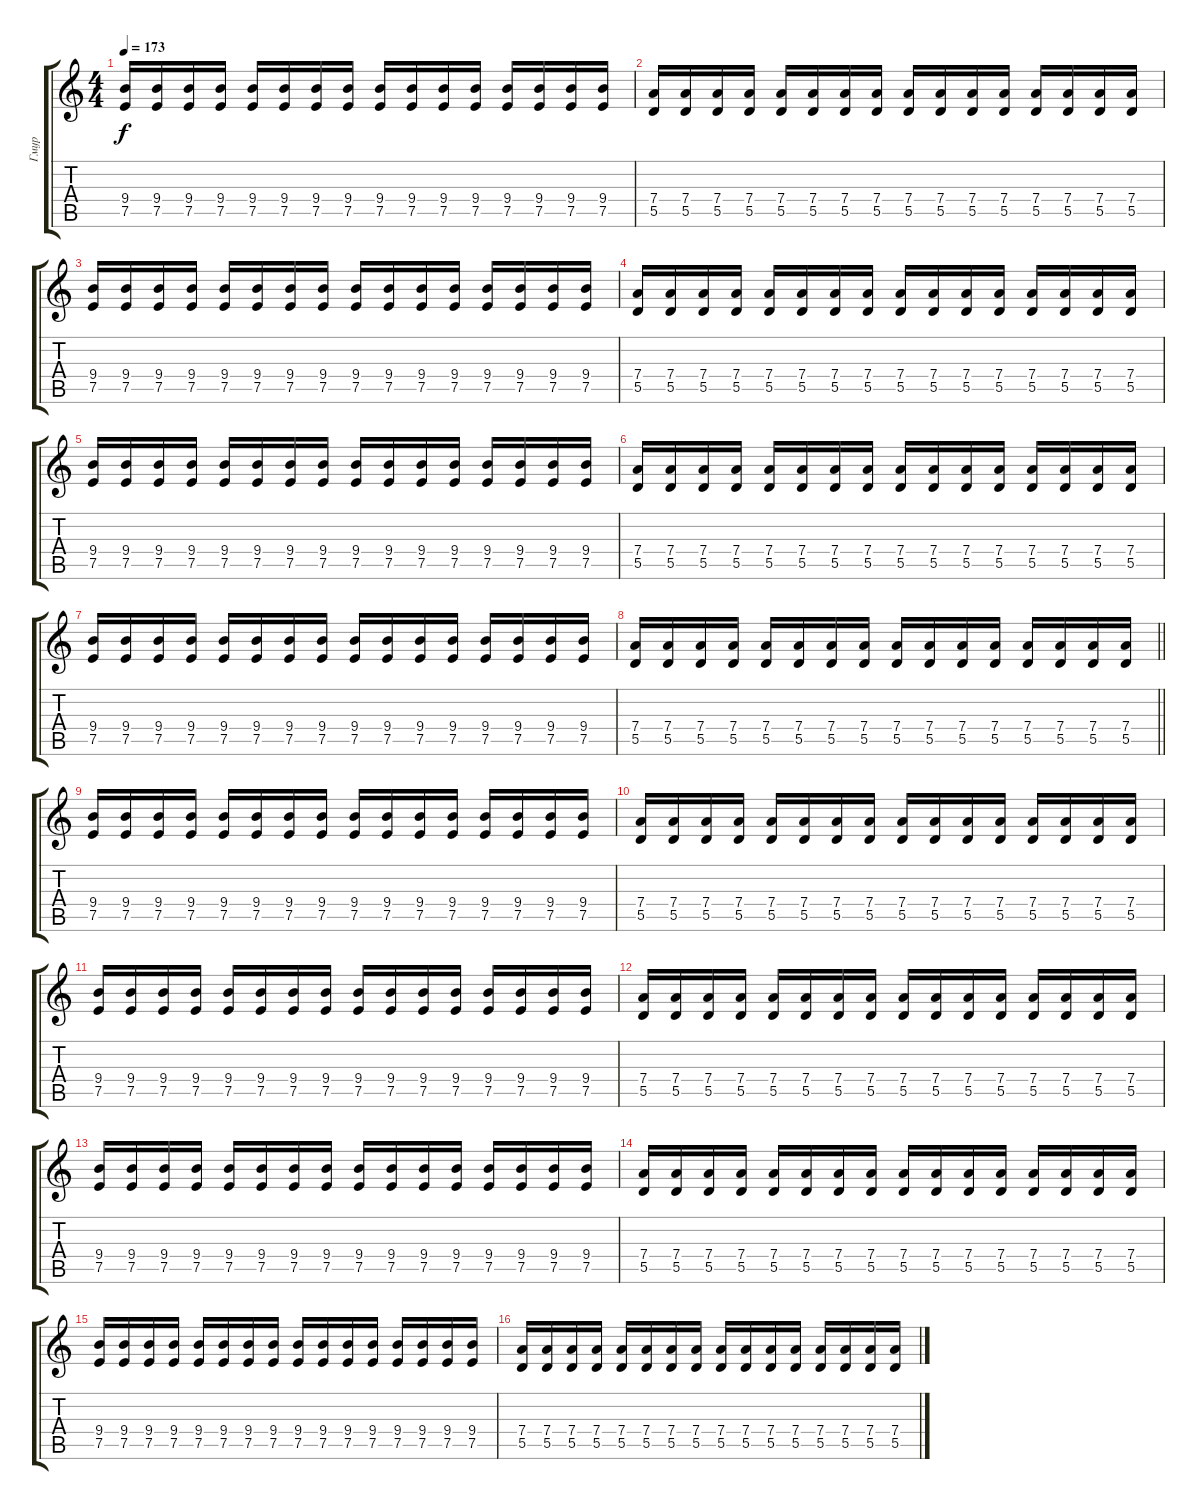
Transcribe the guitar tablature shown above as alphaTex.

\track ("Гмур" "Гмур") {instrument distortionguitar}
\staff {score tabs}
\tuning (E4 B3 G3 D3 A2 E2) {hide}
\ts (4 4)
\tempo 173
\clef g2
\ks c
(9.4 7.5).16{dy f volume 11} (9.4 7.5).16 (9.4 7.5).16 (9.4 7.5).16 (9.4 7.5).16 (9.4 7.5).16 (9.4 7.5).16 (9.4 7.5).16 (9.4 7.5).16 (9.4 7.5).16 (9.4 7.5).16 (9.4 7.5).16 (9.4 7.5).16 (9.4 7.5).16 (9.4 7.5).16 (9.4 7.5).16 |
(7.4 5.5).16 (7.4 5.5).16 (7.4 5.5).16 (7.4 5.5).16 (7.4 5.5).16 (7.4 5.5).16 (7.4 5.5).16 (7.4 5.5).16 (7.4 5.5).16 (7.4 5.5).16 (7.4 5.5).16 (7.4 5.5).16 (7.4 5.5).16 (7.4 5.5).16 (7.4 5.5).16 (7.4 5.5).16 |
(9.4 7.5).16{volume 11} (9.4 7.5).16 (9.4 7.5).16 (9.4 7.5).16 (9.4 7.5).16 (9.4 7.5).16 (9.4 7.5).16 (9.4 7.5).16 (9.4 7.5).16 (9.4 7.5).16 (9.4 7.5).16 (9.4 7.5).16 (9.4 7.5).16 (9.4 7.5).16 (9.4 7.5).16 (9.4 7.5).16 |
(7.4 5.5).16 (7.4 5.5).16 (7.4 5.5).16 (7.4 5.5).16 (7.4 5.5).16 (7.4 5.5).16 (7.4 5.5).16 (7.4 5.5).16 (7.4 5.5).16 (7.4 5.5).16 (7.4 5.5).16 (7.4 5.5).16 (7.4 5.5).16 (7.4 5.5).16 (7.4 5.5).16 (7.4 5.5).16 |
(9.4 7.5).16{volume 11} (9.4 7.5).16 (9.4 7.5).16 (9.4 7.5).16 (9.4 7.5).16 (9.4 7.5).16 (9.4 7.5).16 (9.4 7.5).16 (9.4 7.5).16 (9.4 7.5).16 (9.4 7.5).16 (9.4 7.5).16 (9.4 7.5).16 (9.4 7.5).16 (9.4 7.5).16 (9.4 7.5).16 |
(7.4 5.5).16 (7.4 5.5).16 (7.4 5.5).16 (7.4 5.5).16 (7.4 5.5).16 (7.4 5.5).16 (7.4 5.5).16 (7.4 5.5).16 (7.4 5.5).16 (7.4 5.5).16 (7.4 5.5).16 (7.4 5.5).16 (7.4 5.5).16 (7.4 5.5).16 (7.4 5.5).16 (7.4 5.5).16 |
(9.4 7.5).16{volume 11} (9.4 7.5).16 (9.4 7.5).16 (9.4 7.5).16 (9.4 7.5).16 (9.4 7.5).16 (9.4 7.5).16 (9.4 7.5).16 (9.4 7.5).16 (9.4 7.5).16 (9.4 7.5).16 (9.4 7.5).16 (9.4 7.5).16 (9.4 7.5).16 (9.4 7.5).16 (9.4 7.5).16 |
\barLineRight lightlight
(7.4 5.5).16 (7.4 5.5).16 (7.4 5.5).16 (7.4 5.5).16 (7.4 5.5).16 (7.4 5.5).16 (7.4 5.5).16 (7.4 5.5).16 (7.4 5.5).16 (7.4 5.5).16 (7.4 5.5).16 (7.4 5.5).16 (7.4 5.5).16 (7.4 5.5).16 (7.4 5.5).16 (7.4 5.5).16 |
(9.4 7.5).16{volume 11} (9.4 7.5).16 (9.4 7.5).16 (9.4 7.5).16 (9.4 7.5).16 (9.4 7.5).16 (9.4 7.5).16 (9.4 7.5).16 (9.4 7.5).16 (9.4 7.5).16 (9.4 7.5).16 (9.4 7.5).16 (9.4 7.5).16 (9.4 7.5).16 (9.4 7.5).16 (9.4 7.5).16 |
(7.4 5.5).16 (7.4 5.5).16 (7.4 5.5).16 (7.4 5.5).16 (7.4 5.5).16 (7.4 5.5).16 (7.4 5.5).16 (7.4 5.5).16 (7.4 5.5).16 (7.4 5.5).16 (7.4 5.5).16 (7.4 5.5).16 (7.4 5.5).16 (7.4 5.5).16 (7.4 5.5).16 (7.4 5.5).16 |
(9.4 7.5).16{volume 11} (9.4 7.5).16 (9.4 7.5).16 (9.4 7.5).16 (9.4 7.5).16 (9.4 7.5).16 (9.4 7.5).16 (9.4 7.5).16 (9.4 7.5).16 (9.4 7.5).16 (9.4 7.5).16 (9.4 7.5).16 (9.4 7.5).16 (9.4 7.5).16 (9.4 7.5).16 (9.4 7.5).16 |
(7.4 5.5).16 (7.4 5.5).16 (7.4 5.5).16 (7.4 5.5).16 (7.4 5.5).16 (7.4 5.5).16 (7.4 5.5).16 (7.4 5.5).16 (7.4 5.5).16 (7.4 5.5).16 (7.4 5.5).16 (7.4 5.5).16 (7.4 5.5).16 (7.4 5.5).16 (7.4 5.5).16 (7.4 5.5).16 |
(9.4 7.5).16{volume 11} (9.4 7.5).16 (9.4 7.5).16 (9.4 7.5).16 (9.4 7.5).16 (9.4 7.5).16 (9.4 7.5).16 (9.4 7.5).16 (9.4 7.5).16 (9.4 7.5).16 (9.4 7.5).16 (9.4 7.5).16 (9.4 7.5).16 (9.4 7.5).16 (9.4 7.5).16 (9.4 7.5).16 |
(7.4 5.5).16 (7.4 5.5).16 (7.4 5.5).16 (7.4 5.5).16 (7.4 5.5).16 (7.4 5.5).16 (7.4 5.5).16 (7.4 5.5).16 (7.4 5.5).16 (7.4 5.5).16 (7.4 5.5).16 (7.4 5.5).16 (7.4 5.5).16 (7.4 5.5).16 (7.4 5.5).16 (7.4 5.5).16 |
(9.4 7.5).16{volume 11} (9.4 7.5).16 (9.4 7.5).16 (9.4 7.5).16 (9.4 7.5).16 (9.4 7.5).16 (9.4 7.5).16 (9.4 7.5).16 (9.4 7.5).16 (9.4 7.5).16 (9.4 7.5).16 (9.4 7.5).16 (9.4 7.5).16 (9.4 7.5).16 (9.4 7.5).16 (9.4 7.5).16 |
(7.4 5.5).16 (7.4 5.5).16 (7.4 5.5).16 (7.4 5.5).16 (7.4 5.5).16 (7.4 5.5).16 (7.4 5.5).16 (7.4 5.5).16 (7.4 5.5).16 (7.4 5.5).16 (7.4 5.5).16 (7.4 5.5).16 (7.4 5.5).16 (7.4 5.5).16 (7.4 5.5).16 (7.4 5.5).16
